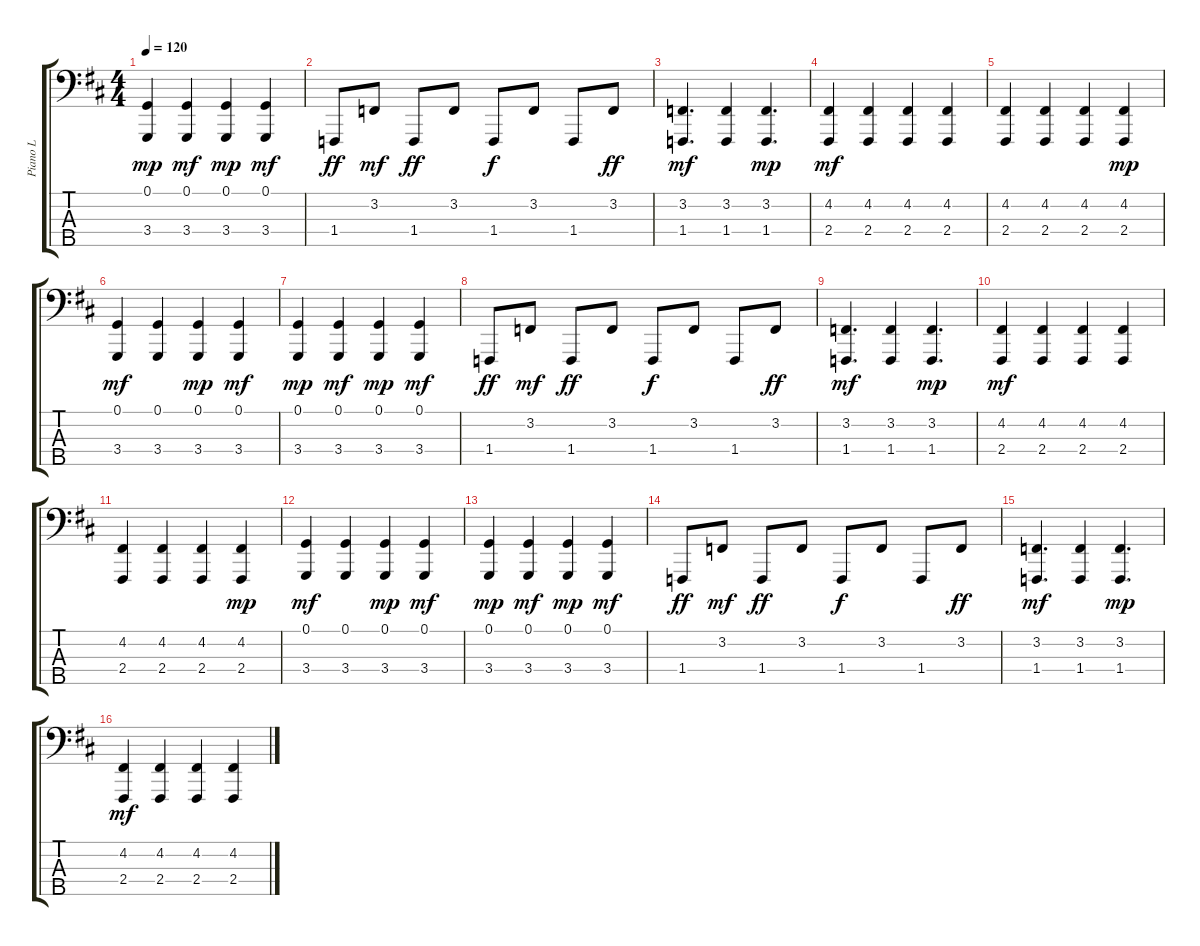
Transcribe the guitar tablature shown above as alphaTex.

\track ("Piano L" "Piano L") {instrument acousticgrandpiano}
\staff {score tabs}
\tuning (G2 D2 A1 E1 B0) {hide}
\ts (4 4)
\tempo 120
\clef f4
\ks d
(0.1 3.4).4{dy mp} (0.1 3.4).4{dy mf} (0.1 3.4).4{dy mp} (0.1 3.4).4{dy mf} |
1.4.8{dy ff} 3.2.8{dy mf} 1.4.8{dy ff} 3.2.8 1.4.8{dy f} 3.2.8 1.4.8 3.2.8{dy ff} |
(3.2 1.4).4{d dy mf} (3.2 1.4).4 (3.2 1.4).4{d dy mp} |
(4.2 2.4).4{dy mf} (4.2 2.4).4 (4.2 2.4).4 (4.2 2.4).4 |
(4.2 2.4).4 (4.2 2.4).4 (4.2 2.4).4 (4.2 2.4).4{dy mp} |
(0.1 3.4).4{dy mf} (0.1 3.4).4 (0.1 3.4).4{dy mp} (0.1 3.4).4{dy mf} |
(0.1 3.4).4{dy mp} (0.1 3.4).4{dy mf} (0.1 3.4).4{dy mp} (0.1 3.4).4{dy mf} |
1.4.8{dy ff} 3.2.8{dy mf} 1.4.8{dy ff} 3.2.8 1.4.8{dy f} 3.2.8 1.4.8 3.2.8{dy ff} |
(3.2 1.4).4{d dy mf} (3.2 1.4).4 (3.2 1.4).4{d dy mp} |
(4.2 2.4).4{dy mf} (4.2 2.4).4 (4.2 2.4).4 (4.2 2.4).4 |
(4.2 2.4).4 (4.2 2.4).4 (4.2 2.4).4 (4.2 2.4).4{dy mp} |
(0.1 3.4).4{dy mf} (0.1 3.4).4 (0.1 3.4).4{dy mp} (0.1 3.4).4{dy mf} |
(0.1 3.4).4{dy mp} (0.1 3.4).4{dy mf} (0.1 3.4).4{dy mp} (0.1 3.4).4{dy mf} |
1.4.8{dy ff} 3.2.8{dy mf} 1.4.8{dy ff} 3.2.8 1.4.8{dy f} 3.2.8 1.4.8 3.2.8{dy ff} |
(3.2 1.4).4{d dy mf} (3.2 1.4).4 (3.2 1.4).4{d dy mp} |
(4.2 2.4).4{dy mf} (4.2 2.4).4 (4.2 2.4).4 (4.2 2.4).4
